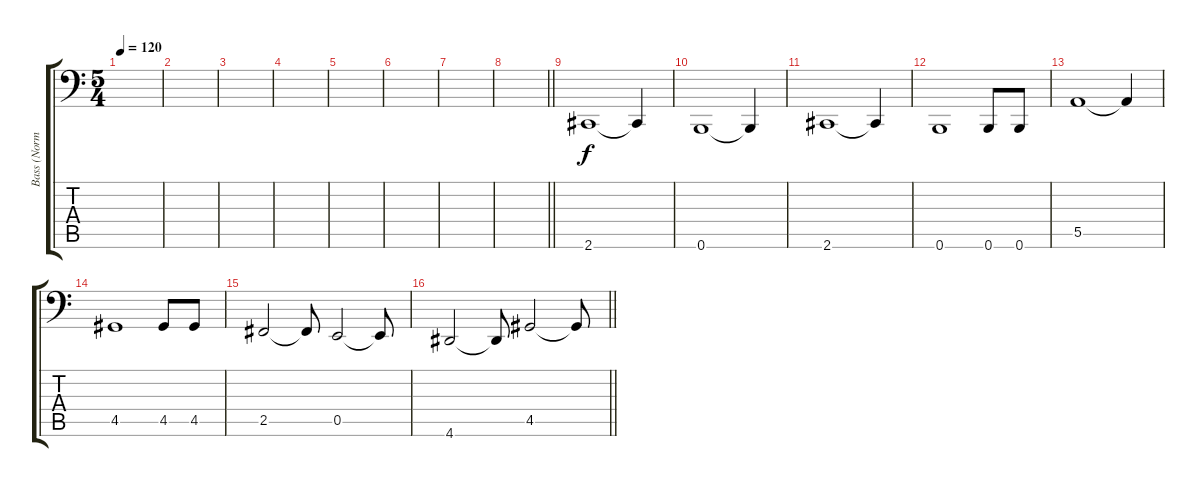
\track ("Bass (Norm.)" "Bass (Norm") {instrument electricbassfinger}
\staff {score tabs}
\tuning (C3 G2 D2 A1 E1 B0) {hide}
\ts (5 4)
\tempo 120
\clef f4
\ks c
|
|
|
|
|
|
|
\barLineRight lightlight
|
2.6.1 2.6{t}.4 |
0.6.1 0.6{t}.4 |
2.6.1 2.6{t}.4 |
0.6.1 0.6.8 0.6.8 |
5.5.1 5.5{t}.4 |
4.5.1 4.5.8 4.5.8 |
2.5.2 2.5{t}.8 0.5.2 0.5{t}.8 |
\barLineRight lightlight
4.6.2 4.6{t}.8 4.5.2 4.5{t}.8
